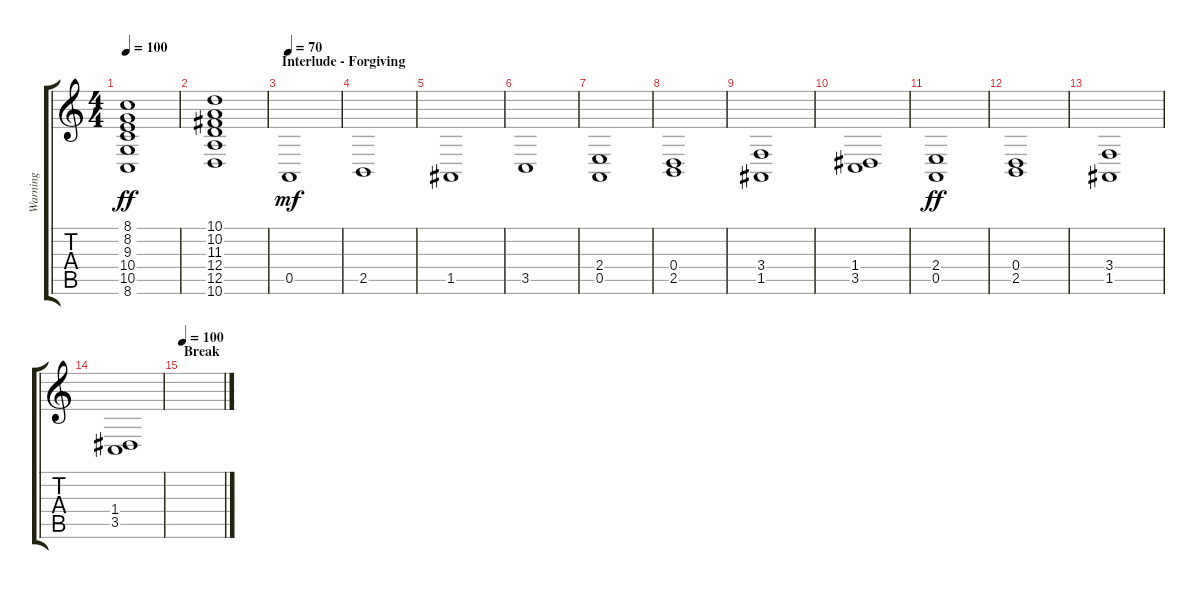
\track ("Warning" "Warning") {instrument stringensemble1}
\staff {score tabs}
\tuning (E4 B3 G3 D3 A2 E2) {hide}
\ts (4 4)
\tempo 100
\clef g2
\ks c
(8.1 8.2 9.3 10.4 10.5 8.6).1{dy ff} |
(10.1 10.2 11.3 12.4 12.5 10.6).1 |
\section ("" "Interlude - Forgiving")
\tempo 70
0.5.1{dy mf} |
2.5.1 |
1.5.1 |
3.5.1 |
(2.4 0.5).1 |
(0.4 2.5).1 |
(3.4 1.5).1 |
(1.4 3.5).1 |
(2.4 0.5).1{dy ff} |
(0.4 2.5).1 |
(3.4 1.5).1 |
(1.4 3.5).1 |
\section ("" "Break")
\tempo 100
